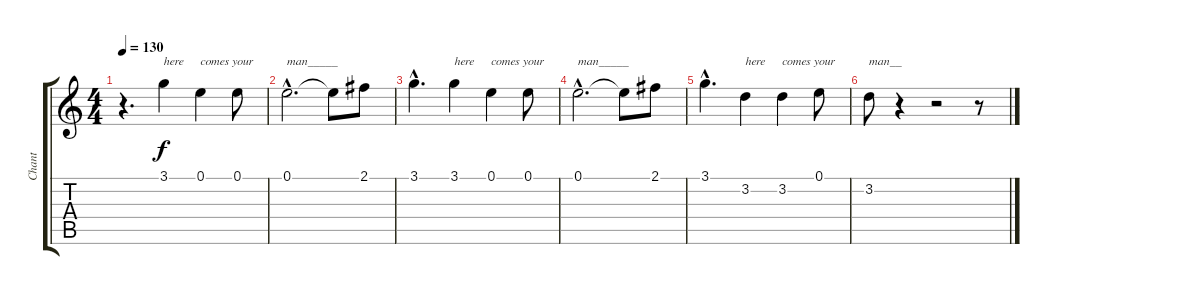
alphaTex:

\track ("Chant" "Chant") {instrument banjo}
\staff {score tabs}
\tuning (E4 B3 G3 D3 A2 E2) {hide}
\displaytranspose 12
\ts (4 4)
\tempo 130
\clef g2
\ks c
r.4{d dy f} 3.1.4{txt "here"} 0.1.4{txt "comes your"} 0.1.8 |
0.1{hac}.2{d txt "man_____"} 0.1{t}.8 2.1.8 |
3.1{hac}.4{d} 3.1.4{txt "here"} 0.1.4{txt "comes your"} 0.1.8 |
0.1{hac}.2{d txt "man_____"} 0.1{t}.8 2.1.8 |
3.1{hac}.4{d} 3.2.4{txt "here"} 3.2.4{txt "comes your"} 0.1.8 |
3.2.8{txt "man__"} r.4 r.2 r.8
